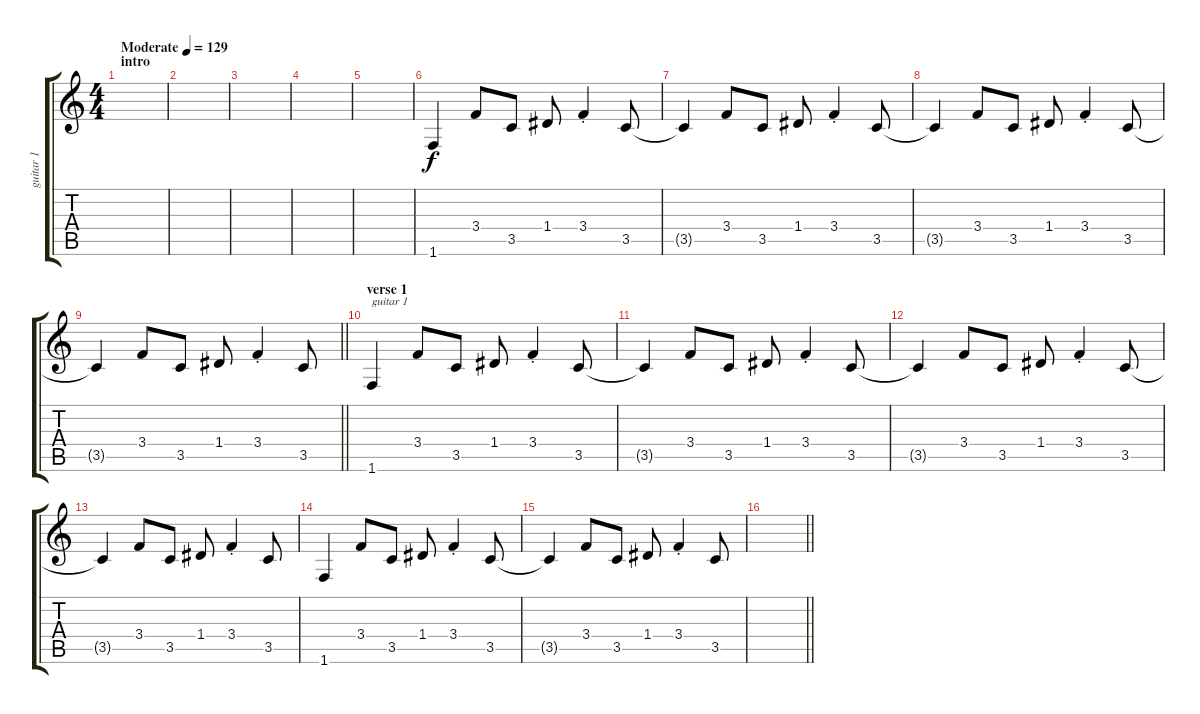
\track ("guitar 1" "guitar 1") {instrument electricguitarclean}
\staff {score tabs}
\tuning (E4 B3 G3 D3 A2 E2) {hide}
\ts (4 4)
\section ("" "intro")
\tempo (129 "Moderate")
\clef g2
\ks c
|
|
|
|
|
1.6.4 3.4.8 3.5.8 1.4.8 3.4{st}.4 3.5.8 |
3.5{t}.4 3.4.8 3.5.8 1.4.8 3.4{st}.4 3.5.8 |
3.5{t}.4 3.4.8 3.5.8 1.4.8 3.4{st}.4 3.5.8 |
\barLineRight lightlight
3.5{t}.4 3.4.8 3.5.8 1.4.8 3.4{st}.4 3.5.8 |
\section ("" "verse 1")
1.6.4{txt "guitar 1"} 3.4.8 3.5.8 1.4.8 3.4{st}.4 3.5.8 |
3.5{t}.4 3.4.8 3.5.8 1.4.8 3.4{st}.4 3.5.8 |
3.5{t}.4 3.4.8 3.5.8 1.4.8 3.4{st}.4 3.5.8 |
3.5{t}.4 3.4.8 3.5.8 1.4.8 3.4{st}.4 3.5.8 |
1.6.4 3.4.8 3.5.8 1.4.8 3.4{st}.4 3.5.8 |
3.5{t}.4 3.4.8 3.5.8 1.4.8 3.4{st}.4 3.5.8 |
\barLineRight lightlight
